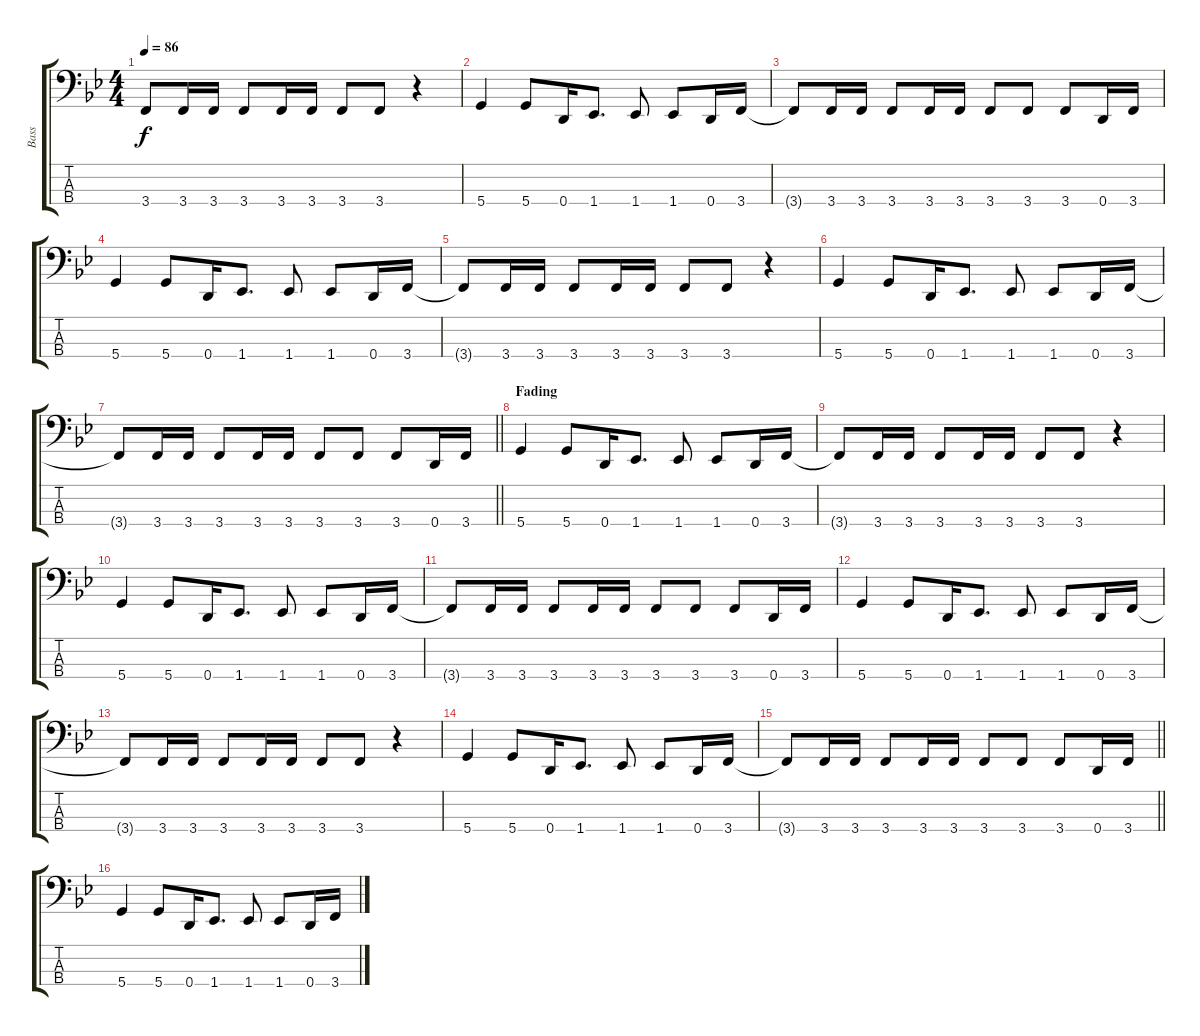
\track ("Bass" "Bass") {instrument electricbassfinger}
\staff {score tabs}
\tuning (G2 D2 A1 D1) {hide}
\ts (4 4)
\tempo 86
\clef f4
\ks gminor
3.4{t}.8{dy f} 3.4.16 3.4.16 3.4.8 3.4.16 3.4.16 3.4.8 3.4.8 r.4 |
5.4.4 5.4.8 0.4.16 1.4.8{d} 1.4.8 1.4.8 0.4.16 3.4.16 |
3.4{t}.8 3.4.16 3.4.16 3.4.8 3.4.16 3.4.16 3.4.8 3.4.8 3.4.8 0.4.16 3.4.16 |
5.4.4 5.4.8 0.4.16 1.4.8{d} 1.4.8 1.4.8 0.4.16 3.4.16 |
3.4{t}.8 3.4.16 3.4.16 3.4.8 3.4.16 3.4.16 3.4.8 3.4.8 r.4 |
5.4.4 5.4.8 0.4.16 1.4.8{d} 1.4.8 1.4.8 0.4.16 3.4.16 |
\barLineRight lightlight
3.4{t}.8 3.4.16 3.4.16 3.4.8 3.4.16 3.4.16 3.4.8 3.4.8 3.4.8 0.4.16 3.4.16 |
\section ("" "Fading")
5.4.4{volume 8} 5.4.8 0.4.16 1.4.8{d} 1.4.8 1.4.8 0.4.16 3.4.16 |
3.4{t}.8 3.4.16 3.4.16 3.4.8 3.4.16 3.4.16 3.4.8 3.4.8 r.4 |
5.4.4 5.4.8 0.4.16 1.4.8{d} 1.4.8 1.4.8 0.4.16 3.4.16 |
3.4{t}.8 3.4.16 3.4.16 3.4.8 3.4.16 3.4.16 3.4.8 3.4.8 3.4.8 0.4.16 3.4.16 |
5.4.4 5.4.8 0.4.16 1.4.8{d} 1.4.8 1.4.8 0.4.16 3.4.16 |
3.4{t}.8{volume 4} 3.4.16 3.4.16 3.4.8 3.4.16 3.4.16 3.4.8 3.4.8 r.4 |
5.4.4 5.4.8 0.4.16 1.4.8{d} 1.4.8 1.4.8 0.4.16 3.4.16 |
\barLineRight lightlight
3.4{t}.8 3.4.16 3.4.16 3.4.8 3.4.16 3.4.16 3.4.8 3.4.8 3.4.8 0.4.16 3.4.16 |
\section ("" "")
5.4.4 5.4.8 0.4.16 1.4.8{d} 1.4.8 1.4.8 0.4.16 3.4.16
